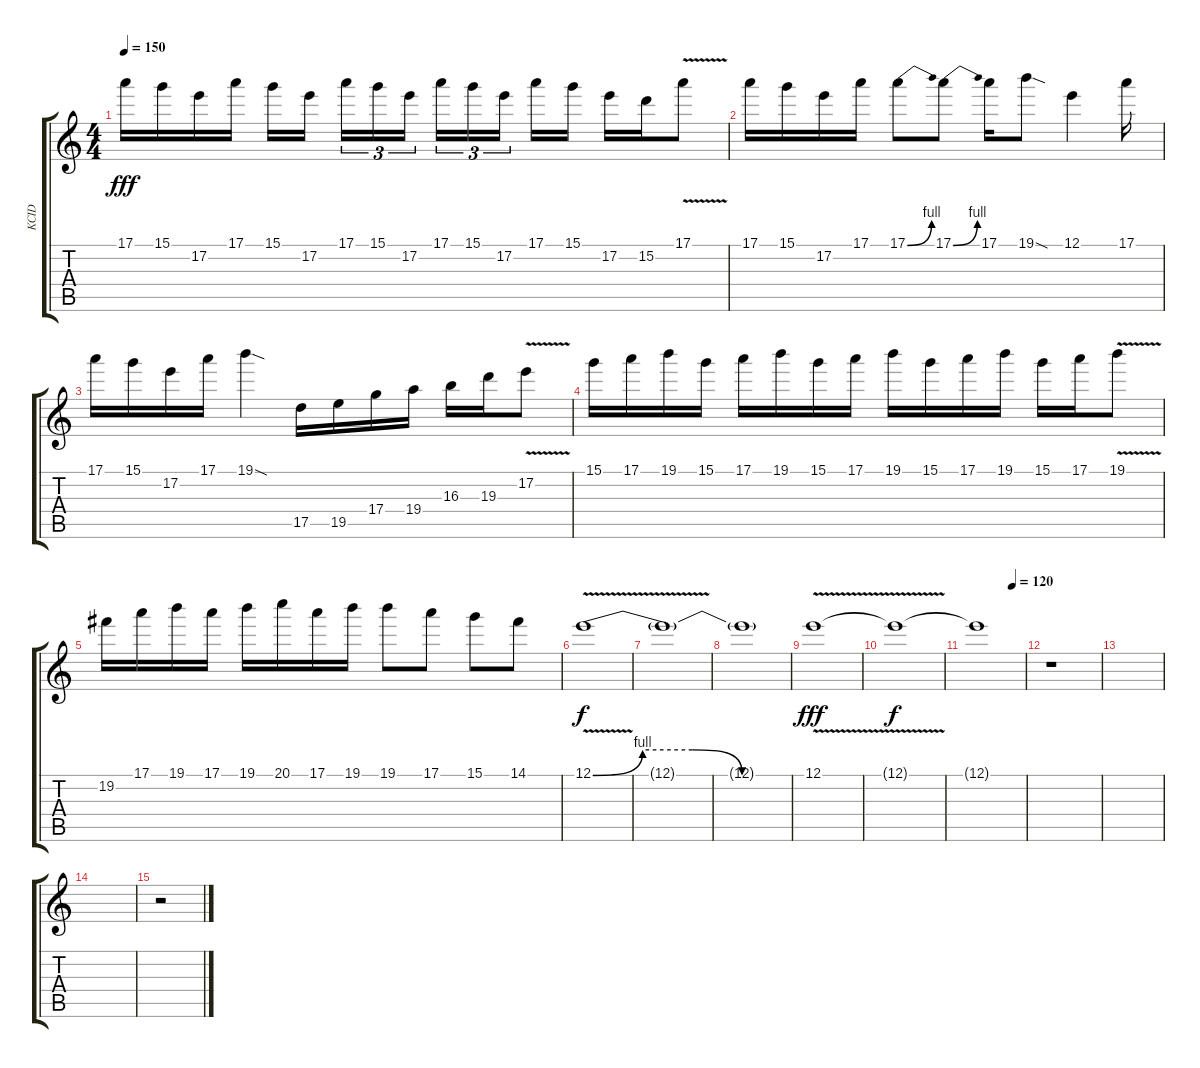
\track ("KCID" "KCID") {instrument overdrivenguitar}
\staff {score tabs}
\tuning (E4 B3 G3 D3 A2 E2) {hide}
\ts (4 4)
\tempo 150
\clef g2
\ks c
17.1.16{dy fff} 15.1.16 17.2.16 17.1.16 15.1.16 17.2.16 17.1.16{tu (3 2)} 15.1.16{tu (3 2)} 17.2.16{tu (3 2)} 17.1.16{tu (3 2)} 15.1.16{tu (3 2)} 17.2.16{tu (3 2)} 17.1.16 15.1.16 17.2.16 15.2.16 17.1{v}.8 |
17.1.16 15.1.16 17.2.16 17.1.16 17.1{be (bend 0 0 60 4)}.8 17.1{be (bend 0 0 60 4)}.8 17.1.16 19.1{sod}.8 12.1.4 17.1.16 |
17.1.16 15.1.16 17.2.16 17.1.16 19.1{sod}.4 17.5.16 19.5.16 17.4.16 19.4.16 16.3.16 19.3.16 17.2{v}.8 |
15.1.16 17.1.16 19.1.16 15.1.16 17.1.16 19.1.16 15.1.16 17.1.16 19.1.16 15.1.16 17.1.16 19.1.16 15.1.16 17.1.16 19.1{v}.8 |
19.2.16 17.1.16 19.1.16 17.1.16 19.1.16 20.1.16 17.1.16 19.1.16 19.1.8 17.1.8 15.1.8 14.1.8 |
12.1{be (custom 0 0 15 4 30 4 45 0 60 0) v}.1{dy f} |
12.1{t}.1 |
12.1{t}.1 |
12.1{v}.1{dy fff volume 0} |
12.1{t}.1{dy f} |
\tempo (120 0.75)
12.1{t}.1 |
r.1 |
|
|
r.2
